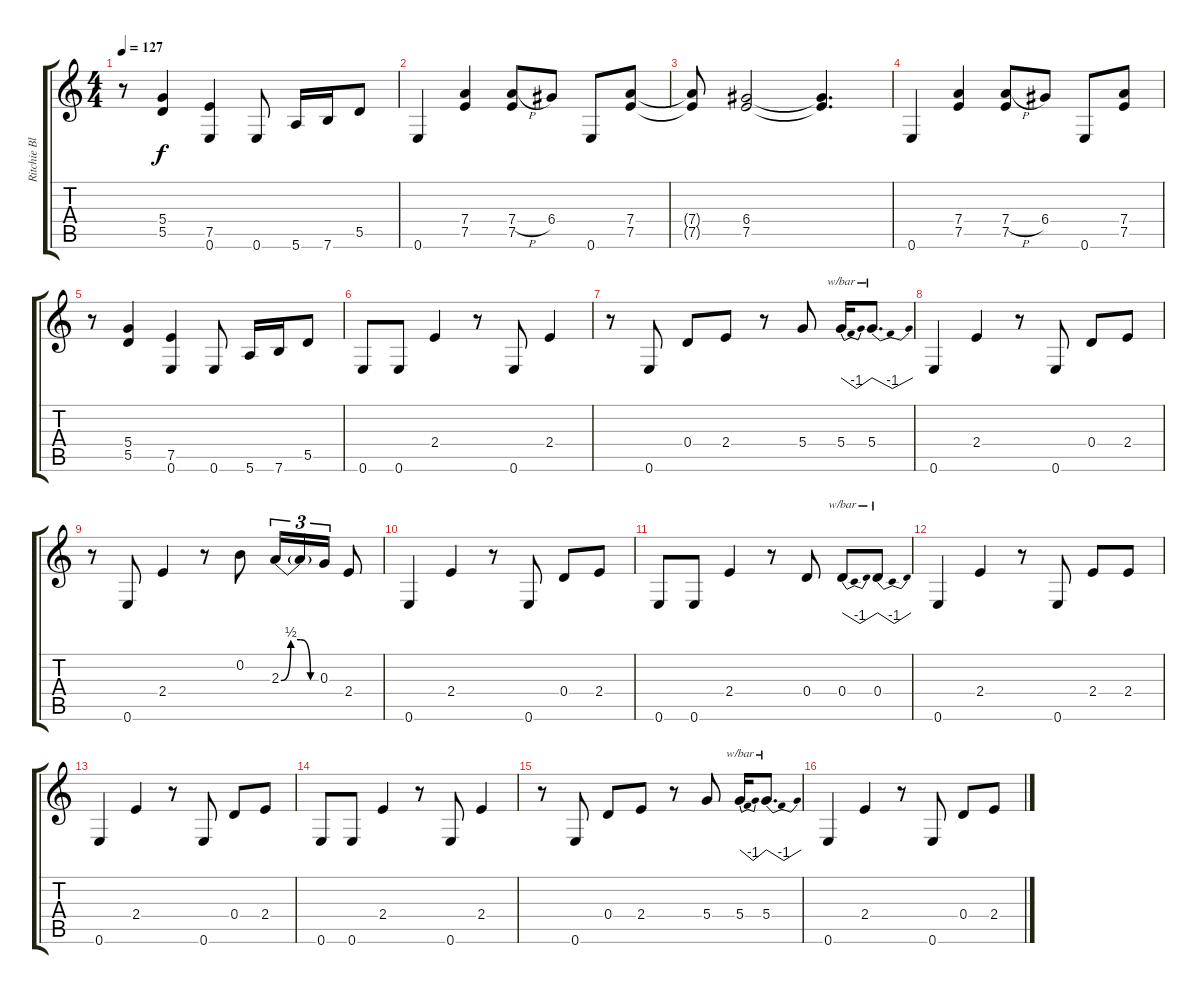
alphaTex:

\track ("Ritchie Blackmore" "Ritchie Bl") {instrument overdrivenguitar}
\staff {score tabs}
\tuning (E4 B3 G3 D3 A2 E2) {hide}
\ts (4 4)
\tempo 127
\clef g2
\ks c
r.8{dy f} (5.4 5.5).4 (7.5 0.6).4 0.6.8 5.6.16 7.6.16 5.5.8 |
0.6.4 (7.4 7.5).4 (7.4{h} 7.5).8 6.4.8 0.6.8 (7.4 7.5).8 |
(7.4{t} 7.5{t}).8 (6.4 7.5).2 (6.4{t} 7.5{t}).4{d} |
0.6.4 (7.4 7.5).4 (7.4{h} 7.5).8 6.4.8 0.6.8 (7.4 7.5).8 |
r.8 (5.4 5.5).4 (7.5 0.6).4 0.6.8 5.6.16 7.6.16 5.5.8 |
0.6.8 0.6.8 2.4.4 r.8 0.6.8 2.4.4 |
r.8 0.6.8 0.4.8 2.4.8 r.8 5.4.8 5.4.16{tbe (dip default 0 0 30 -4 60 0)} 5.4.8{d tbe (dip default 0 0 30 -4 60 0)} |
0.6.4 2.4.4 r.8 0.6.8 0.4.8 2.4.8 |
r.8 0.6.8 2.4.4 r.8 0.2.8 2.3{be (custom 0 0 15 2 30 2 45 0 60 0)}.16{tu (3 2)} 2.3{t}.16{tu (3 2)} 0.3.16{tu (3 2)} 2.4.8 |
0.6.4 2.4.4 r.8 0.6.8 0.4.8 2.4.8 |
0.6.8 0.6.8 2.4.4 r.8 0.4.8 0.4.8{tbe (dip default 0 0 30 -4 60 0)} 0.4.8{tbe (dip default 0 0 30 -4 60 0)} |
0.6.4 2.4.4 r.8 0.6.8 2.4.8 2.4.8 |
0.6.4 2.4.4 r.8 0.6.8 0.4.8 2.4.8 |
0.6.8 0.6.8 2.4.4 r.8 0.6.8 2.4.4 |
r.8 0.6.8 0.4.8 2.4.8 r.8 5.4.8 5.4.16{tbe (dip default 0 0 30 -4 60 0)} 5.4.8{d tbe (dip default 0 0 30 -4 60 0)} |
0.6.4 2.4.4 r.8 0.6.8 0.4.8 2.4.8
